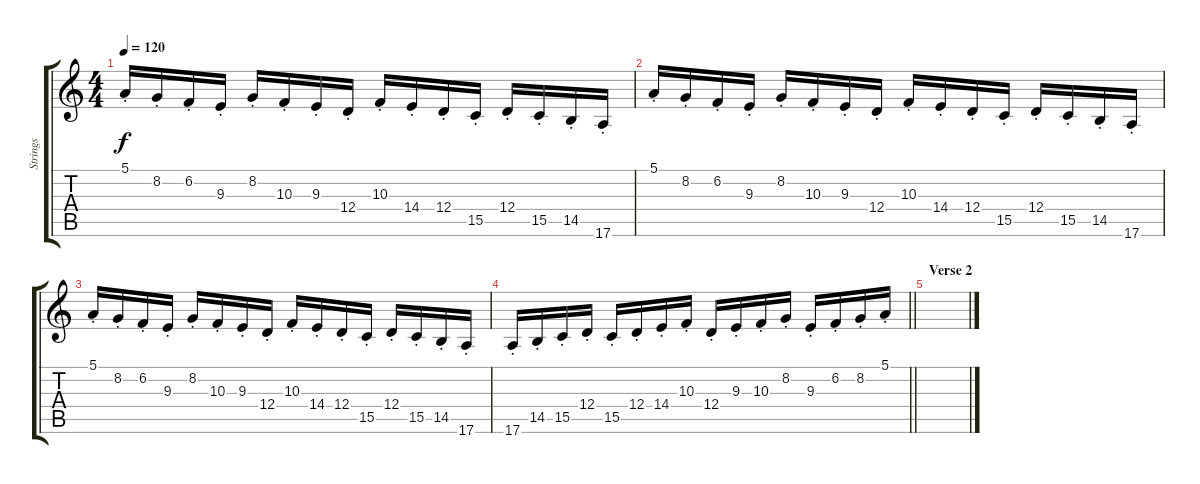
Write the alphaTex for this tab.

\track ("Strings" "Strings") {instrument stringensemble1}
\staff {score tabs}
\tuning (E4 B3 G3 D3 A2 E2) {hide}
\ts (4 4)
\tempo 120
\clef g2
\ks c
5.1{st}.16{dy f} 8.2{st}.16 6.2{st}.16 9.3{st}.16 8.2{st}.16 10.3{st}.16 9.3{st}.16 12.4{st}.16 10.3{st}.16 14.4{st}.16 12.4{st}.16 15.5{st}.16 12.4{st}.16 15.5{st}.16 14.5{st}.16 17.6{st}.16 |
5.1{st}.16 8.2{st}.16 6.2{st}.16 9.3{st}.16 8.2{st}.16 10.3{st}.16 9.3{st}.16 12.4{st}.16 10.3{st}.16 14.4{st}.16 12.4{st}.16 15.5{st}.16 12.4{st}.16 15.5{st}.16 14.5{st}.16 17.6{st}.16 |
5.1{st}.16 8.2{st}.16 6.2{st}.16 9.3{st}.16 8.2{st}.16 10.3{st}.16 9.3{st}.16 12.4{st}.16 10.3{st}.16 14.4{st}.16 12.4{st}.16 15.5{st}.16 12.4{st}.16 15.5{st}.16 14.5{st}.16 17.6{st}.16 |
\barLineRight lightlight
17.6{st}.16 14.5{st}.16 15.5{st}.16 12.4{st}.16 15.5{st}.16 12.4{st}.16 14.4{st}.16 10.3{st}.16 12.4{st}.16 9.3{st}.16 10.3{st}.16 8.2{st}.16 9.3{st}.16 6.2{st}.16 8.2{st}.16 5.1{st}.16 |
\section ("" "Verse 2")
